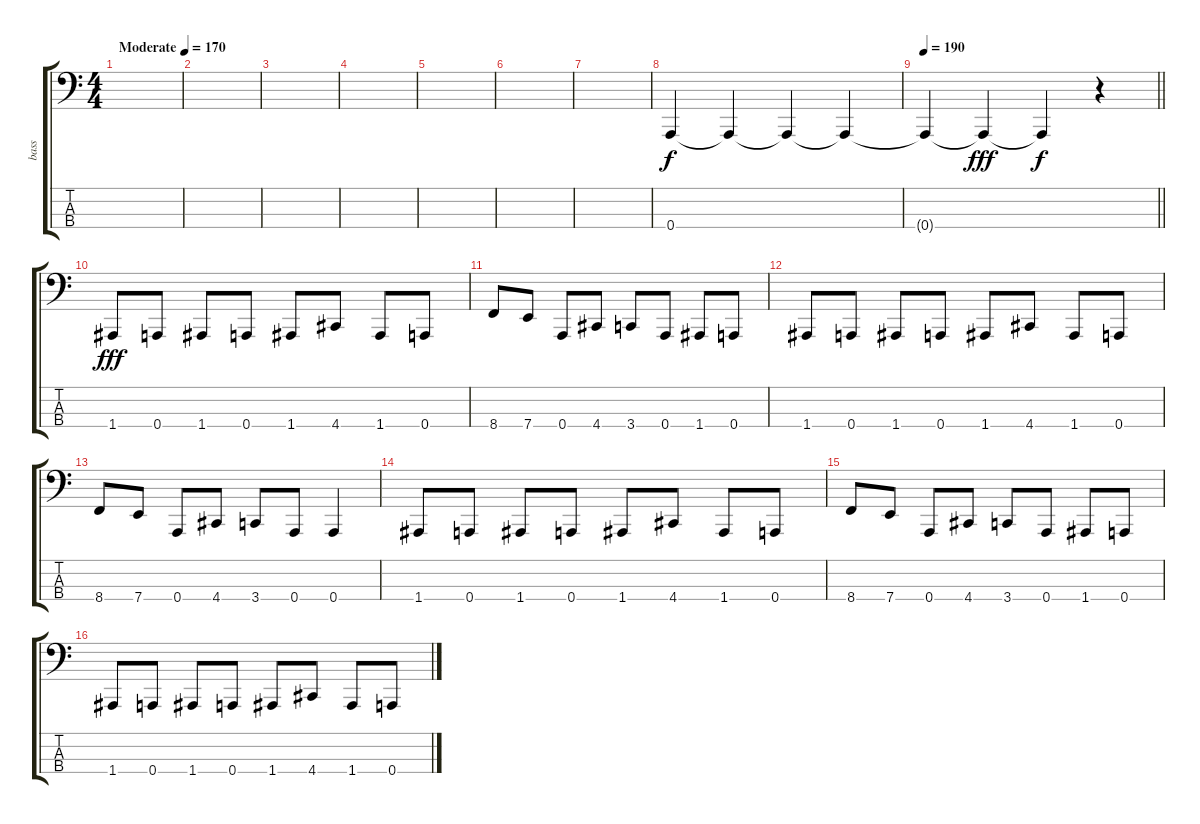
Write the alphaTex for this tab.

\track ("bass" "bass") {instrument electricbasspick}
\staff {score tabs}
\tuning (D2 A1 E1 A0) {hide}
\ts (4 4)
\section ("" "")
\tempo (170 "Moderate")
\clef f4
\ks c
|
|
|
|
|
|
|
0.4.4{volume 0} 0.4{t}.4{volume 16} 0.4{t}.4 0.4{t}.4 |
\tempo 190
\barLineRight lightlight
0.4{t}.4 0.4{t}.4{dy fff volume 16} 0.4{t}.4{dy f} r.4 |
\section ("" "")
1.4.8{dy fff} 0.4.8 1.4.8 0.4.8 1.4.8 4.4.8 1.4.8 0.4.8 |
8.4.8 7.4.8 0.4.8 4.4.8 3.4.8 0.4.8 1.4.8 0.4.8 |
1.4.8 0.4.8 1.4.8 0.4.8 1.4.8 4.4.8 1.4.8 0.4.8 |
8.4.8 7.4.8 0.4.8 4.4.8 3.4.8 0.4.8 0.4.4 |
1.4.8 0.4.8 1.4.8 0.4.8 1.4.8 4.4.8 1.4.8 0.4.8 |
8.4.8 7.4.8 0.4.8 4.4.8 3.4.8 0.4.8 1.4.8 0.4.8 |
1.4.8 0.4.8 1.4.8 0.4.8 1.4.8 4.4.8 1.4.8 0.4.8
